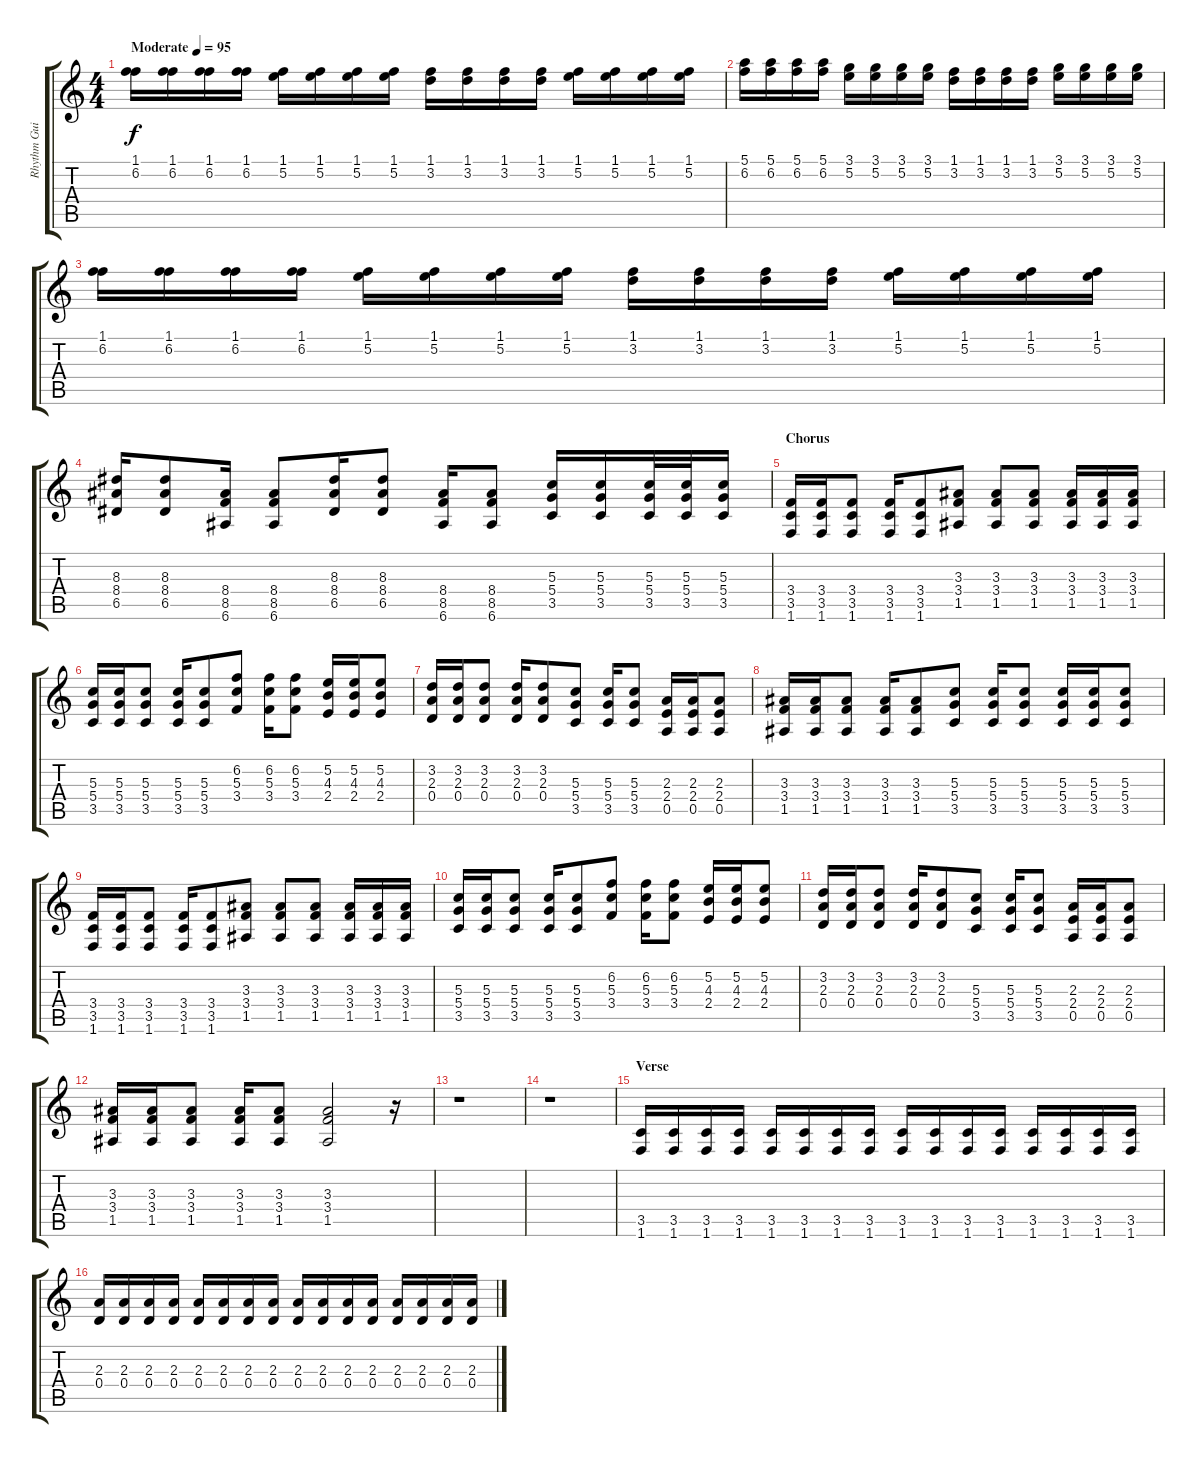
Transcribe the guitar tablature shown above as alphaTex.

\track ("Rhythm Guitar" "Rhythm Gui") {instrument overdrivenguitar}
\staff {score tabs}
\tuning (E4 B3 G3 D3 A2 E2) {hide}
\ts (4 4)
\tempo (95 "Moderate")
\clef g2
\ks c
(1.1 6.2).16{dy f instrument overdrivenguitar} (1.1 6.2).16 (1.1 6.2).16 (1.1 6.2).16 (1.1 5.2).16 (1.1 5.2).16 (1.1 5.2).16 (1.1 5.2).16 (1.1 3.2).16 (1.1 3.2).16 (1.1 3.2).16 (1.1 3.2).16 (1.1 5.2).16 (1.1 5.2).16 (1.1 5.2).16 (1.1 5.2).16 |
(5.1 6.2).16 (5.1 6.2).16 (5.1 6.2).16 (5.1 6.2).16 (3.1 5.2).16 (3.1 5.2).16 (3.1 5.2).16 (3.1 5.2).16 (1.1 3.2).16 (1.1 3.2).16 (1.1 3.2).16 (1.1 3.2).16 (3.1 5.2).16 (3.1 5.2).16 (3.1 5.2).16 (3.1 5.2).16 |
(1.1 6.2).16 (1.1 6.2).16 (1.1 6.2).16 (1.1 6.2).16 (1.1 5.2).16 (1.1 5.2).16 (1.1 5.2).16 (1.1 5.2).16 (1.1 3.2).16 (1.1 3.2).16 (1.1 3.2).16 (1.1 3.2).16 (1.1 5.2).16 (1.1 5.2).16 (1.1 5.2).16 (1.1 5.2).16 |
(8.3 8.4 6.5).16 (8.3 8.4 6.5).8 (8.4 8.5 6.6).16 (8.4 8.5 6.6).8 (8.3 8.4 6.5).16 (8.3 8.4 6.5).8 (8.4 8.5 6.6).16 (8.4 8.5 6.6).8 (5.3 5.4 3.5).16 (5.3 5.4 3.5).16 (5.3 5.4 3.5).32 (5.3 5.4 3.5).32 (5.3 5.4 3.5).16 |
\section ("" "Chorus")
(3.4 3.5 1.6).16 (3.4 3.5 1.6).16 (3.4 3.5 1.6).8 (3.4 3.5 1.6).16 (3.4 3.5 1.6).8 (3.3 3.4 1.5).8 (3.3 3.4 1.5).8 (3.3 3.4 1.5).8 (3.3 3.4 1.5).16 (3.3 3.4 1.5).16 (3.3 3.4 1.5).16 |
(5.3 5.4 3.5).16 (5.3 5.4 3.5).16 (5.3 5.4 3.5).8 (5.3 5.4 3.5).16 (5.3 5.4 3.5).8 (6.2 5.3 3.4).8 (6.2 5.3 3.4).16 (6.2 5.3 3.4).8 (5.2 4.3 2.4).16 (5.2 4.3 2.4).16 (5.2 4.3 2.4).8 |
(3.2 2.3 0.4).16 (3.2 2.3 0.4).16 (3.2 2.3 0.4).8 (3.2 2.3 0.4).16 (3.2 2.3 0.4).8 (5.3 5.4 3.5).8 (5.3 5.4 3.5).16 (5.3 5.4 3.5).8 (2.3 2.4 0.5).16 (2.3 2.4 0.5).16 (2.3 2.4 0.5).8 |
(3.3 3.4 1.5).16 (3.3 3.4 1.5).16 (3.3 3.4 1.5).8 (3.3 3.4 1.5).16 (3.3 3.4 1.5).8 (5.3 5.4 3.5).8 (5.3 5.4 3.5).16 (5.3 5.4 3.5).8 (5.3 5.4 3.5).16 (5.3 5.4 3.5).16 (5.3 5.4 3.5).8 |
(3.4 3.5 1.6).16 (3.4 3.5 1.6).16 (3.4 3.5 1.6).8 (3.4 3.5 1.6).16 (3.4 3.5 1.6).8 (3.3 3.4 1.5).8 (3.3 3.4 1.5).8 (3.3 3.4 1.5).8 (3.3 3.4 1.5).16 (3.3 3.4 1.5).16 (3.3 3.4 1.5).16 |
(5.3 5.4 3.5).16 (5.3 5.4 3.5).16 (5.3 5.4 3.5).8 (5.3 5.4 3.5).16 (5.3 5.4 3.5).8 (6.2 5.3 3.4).8 (6.2 5.3 3.4).16 (6.2 5.3 3.4).8 (5.2 4.3 2.4).16 (5.2 4.3 2.4).16 (5.2 4.3 2.4).8 |
(3.2 2.3 0.4).16 (3.2 2.3 0.4).16 (3.2 2.3 0.4).8 (3.2 2.3 0.4).16 (3.2 2.3 0.4).8 (5.3 5.4 3.5).8 (5.3 5.4 3.5).16 (5.3 5.4 3.5).8 (2.3 2.4 0.5).16 (2.3 2.4 0.5).16 (2.3 2.4 0.5).8 |
(3.3 3.4 1.5).16 (3.3 3.4 1.5).16 (3.3 3.4 1.5).8 (3.3 3.4 1.5).16 (3.3 3.4 1.5).8 (3.3 3.4 1.5).2 r.16 |
r.1 |
r.1 |
\section ("" "Verse")
(3.5 1.6).16 (3.5 1.6).16 (3.5 1.6).16 (3.5 1.6).16 (3.5 1.6).16 (3.5 1.6).16 (3.5 1.6).16 (3.5 1.6).16 (3.5 1.6).16 (3.5 1.6).16 (3.5 1.6).16 (3.5 1.6).16 (3.5 1.6).16 (3.5 1.6).16 (3.5 1.6).16 (3.5 1.6).16 |
(2.3 0.4).16 (2.3 0.4).16 (2.3 0.4).16 (2.3 0.4).16 (2.3 0.4).16 (2.3 0.4).16 (2.3 0.4).16 (2.3 0.4).16 (2.3 0.4).16 (2.3 0.4).16 (2.3 0.4).16 (2.3 0.4).16 (2.3 0.4).16 (2.3 0.4).16 (2.3 0.4).16 (2.3 0.4).16
